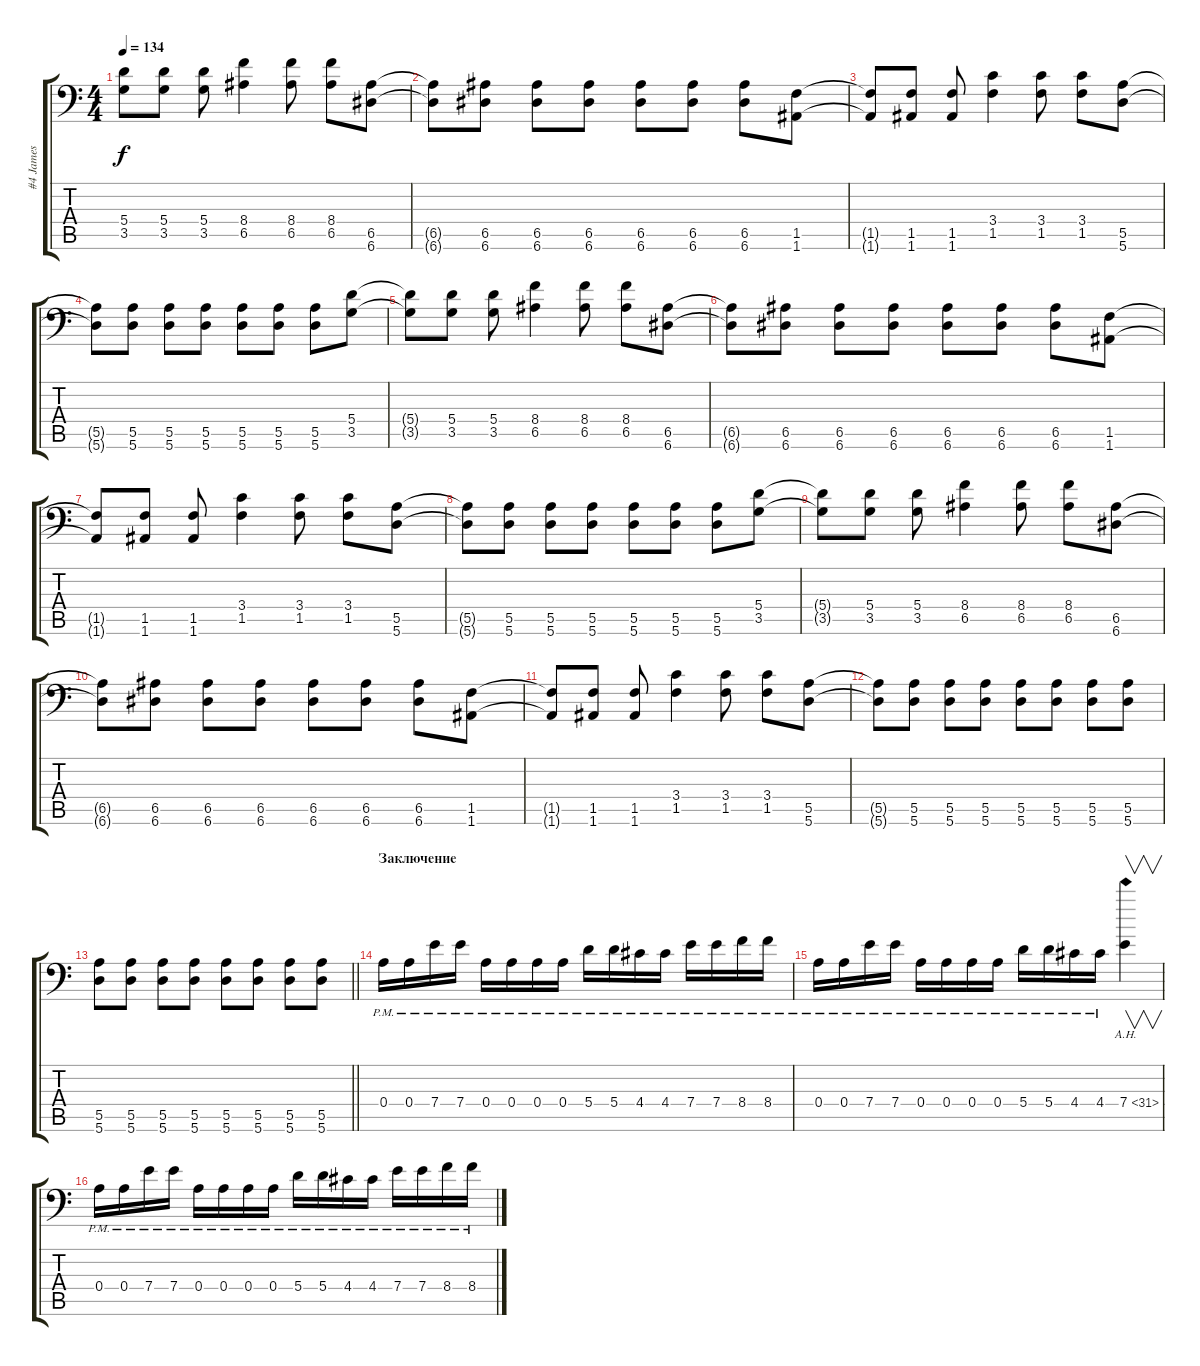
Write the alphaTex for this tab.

\track ("#4 James" "#4 James") {instrument distortionguitar}
\staff {score tabs}
\tuning (B3 Gb3 D3 A2 E2 A1) {hide}
\ts (4 4)
\tempo 134
\clef f4
\ks c
(5.4{t} 3.5{t}).8{dy f} (5.4 3.5).8 (5.4 3.5).8 (8.4 6.5).4 (8.4 6.5).8 (8.4 6.5).8 (6.5 6.6).8 |
(6.5{t} 6.6{t}).8 (6.5 6.6).8 (6.5 6.6).8 (6.5 6.6).8 (6.5 6.6).8 (6.5 6.6).8 (6.5 6.6).8 (1.5 1.6).8 |
(1.5{t} 1.6{t}).8 (1.5 1.6).8 (1.5 1.6).8 (3.4 1.5).4 (3.4 1.5).8 (3.4 1.5).8 (5.5 5.6).8 |
(5.5{t} 5.6{t}).8 (5.5 5.6).8 (5.5 5.6).8 (5.5 5.6).8 (5.5 5.6).8 (5.5 5.6).8 (5.5 5.6).8 (5.4 3.5).8 |
(5.4{t} 3.5{t}).8 (5.4 3.5).8 (5.4 3.5).8 (8.4 6.5).4 (8.4 6.5).8 (8.4 6.5).8 (6.5 6.6).8 |
(6.5{t} 6.6{t}).8 (6.5 6.6).8 (6.5 6.6).8 (6.5 6.6).8 (6.5 6.6).8 (6.5 6.6).8 (6.5 6.6).8 (1.5 1.6).8 |
(1.5{t} 1.6{t}).8 (1.5 1.6).8 (1.5 1.6).8 (3.4 1.5).4 (3.4 1.5).8 (3.4 1.5).8 (5.5 5.6).8 |
(5.5{t} 5.6{t}).8 (5.5 5.6).8 (5.5 5.6).8 (5.5 5.6).8 (5.5 5.6).8 (5.5 5.6).8 (5.5 5.6).8 (5.4 3.5).8 |
(5.4{t} 3.5{t}).8 (5.4 3.5).8 (5.4 3.5).8 (8.4 6.5).4 (8.4 6.5).8 (8.4 6.5).8 (6.5 6.6).8 |
(6.5{t} 6.6{t}).8 (6.5 6.6).8 (6.5 6.6).8 (6.5 6.6).8 (6.5 6.6).8 (6.5 6.6).8 (6.5 6.6).8 (1.5 1.6).8 |
(1.5{t} 1.6{t}).8 (1.5 1.6).8 (1.5 1.6).8 (3.4 1.5).4 (3.4 1.5).8 (3.4 1.5).8 (5.5 5.6).8 |
(5.5{t} 5.6{t}).8 (5.5 5.6).8 (5.5 5.6).8 (5.5 5.6).8 (5.5 5.6).8 (5.5 5.6).8 (5.5 5.6).8 (5.5 5.6).8 |
\barLineRight lightlight
(5.5 5.6).8 (5.5 5.6).8 (5.5 5.6).8 (5.5 5.6).8 (5.5 5.6).8 (5.5 5.6).8 (5.5 5.6).8 (5.5 5.6).8 |
\section ("" "Заключение")
0.4{pm}.16 0.4{pm}.16 7.4{pm}.16 7.4{pm}.16 0.4{pm}.16 0.4{pm}.16 0.4{pm}.16 0.4{pm}.16 5.4{pm}.16 5.4{pm}.16 4.4{pm}.16 4.4{pm}.16 7.4{pm}.16 7.4{pm}.16 8.4{pm}.16 8.4{pm}.16 |
0.4{pm}.16 0.4{pm}.16 7.4{pm}.16 7.4{pm}.16 0.4{pm}.16 0.4{pm}.16 0.4{pm}.16 0.4{pm}.16 5.4{pm}.16 5.4{pm}.16 4.4{pm}.16 4.4{pm}.16 7.4{ah 24}.4{v} |
0.4{pm}.16 0.4{pm}.16 7.4{pm}.16 7.4{pm}.16 0.4{pm}.16 0.4{pm}.16 0.4{pm}.16 0.4{pm}.16 5.4{pm}.16 5.4{pm}.16 4.4{pm}.16 4.4{pm}.16 7.4{pm}.16 7.4{pm}.16 8.4{pm}.16 8.4{pm}.16
